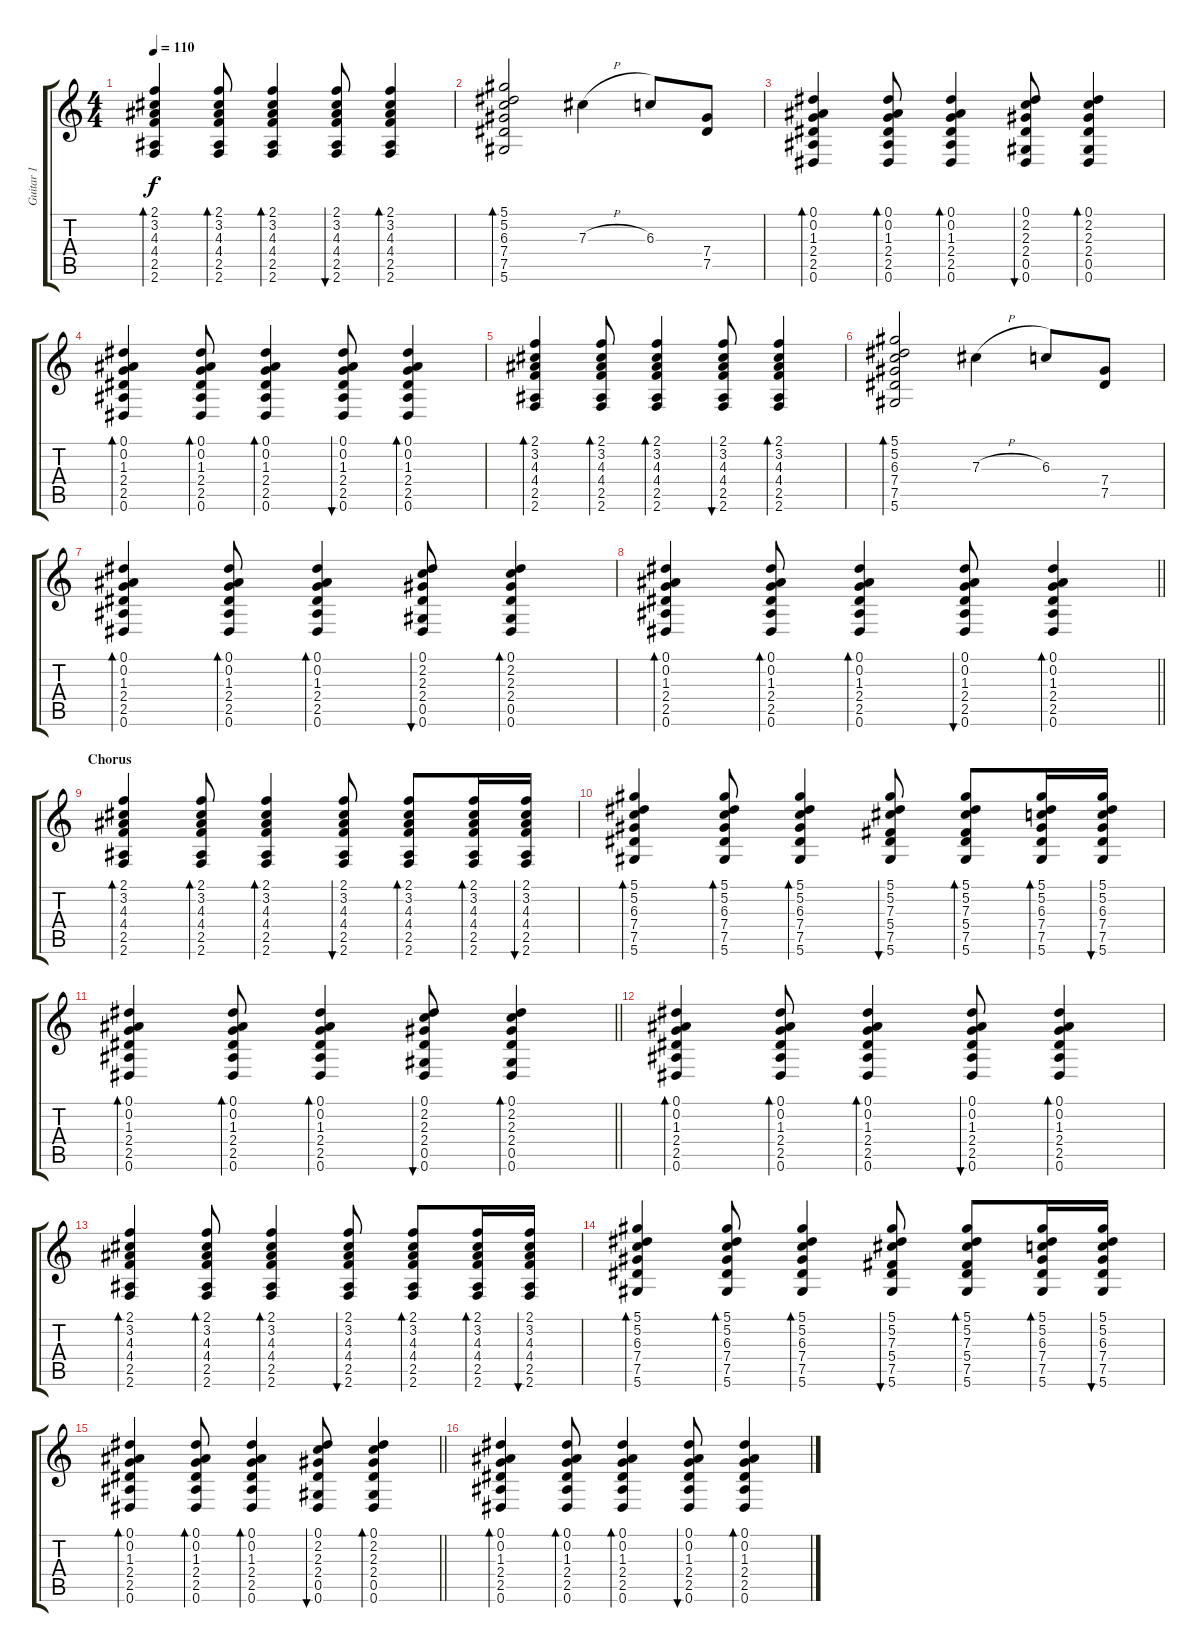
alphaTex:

\track ("Guitar 1" "Guitar 1") {instrument acousticguitarsteel}
\staff {score tabs}
\tuning (Eb4 Bb3 Gb3 Db3 Ab2 Eb2) {hide}
\ts (4 4)
\tempo 110
\clef g2
\ks c
(2.1 3.2 4.3 4.4 2.5 2.6).4{bd 60 dy f} (2.1 3.2 4.3 4.4 2.5 2.6).8{bd 60} (2.1 3.2 4.3 4.4 2.5 2.6).4{bd 60} (2.1 3.2 4.3 4.4 2.5 2.6).8{bu 60} (2.1 3.2 4.3 4.4 2.5 2.6).4{bd 60} |
(5.1 5.2 6.3 7.4 7.5 5.6).2{bd 120} 7.3{h}.4 6.3.8 (7.4 7.5).8 |
(0.1 0.2 1.3 2.4 2.5 0.6).4{bd 60} (0.1 0.2 1.3 2.4 2.5 0.6).8{bd 60} (0.1 0.2 1.3 2.4 2.5 0.6).4{bd 60} (0.1 2.2 2.3 2.4 0.5 0.6).8{bu 60} (0.1 2.2 2.3 2.4 0.5 0.6).4{bd 60} |
(0.1 0.2 1.3 2.4 2.5 0.6).4{bd 60} (0.1 0.2 1.3 2.4 2.5 0.6).8{bd 60} (0.1 0.2 1.3 2.4 2.5 0.6).4{bd 60} (0.1 0.2 1.3 2.4 2.5 0.6).8{bu 60} (0.1 0.2 1.3 2.4 2.5 0.6).4{bd 60} |
(2.1 3.2 4.3 4.4 2.5 2.6).4{bd 60} (2.1 3.2 4.3 4.4 2.5 2.6).8{bd 60} (2.1 3.2 4.3 4.4 2.5 2.6).4{bd 60} (2.1 3.2 4.3 4.4 2.5 2.6).8{bu 60} (2.1 3.2 4.3 4.4 2.5 2.6).4{bd 60} |
(5.1 5.2 6.3 7.4 7.5 5.6).2{bd 120} 7.3{h}.4 6.3.8 (7.4 7.5).8 |
(0.1 0.2 1.3 2.4 2.5 0.6).4{bd 60} (0.1 0.2 1.3 2.4 2.5 0.6).8{bd 60} (0.1 0.2 1.3 2.4 2.5 0.6).4{bd 60} (0.1 2.2 2.3 2.4 0.5 0.6).8{bu 60} (0.1 2.2 2.3 2.4 0.5 0.6).4{bd 60} |
\barLineRight lightlight
(0.1 0.2 1.3 2.4 2.5 0.6).4{bd 60} (0.1 0.2 1.3 2.4 2.5 0.6).8{bd 60} (0.1 0.2 1.3 2.4 2.5 0.6).4{bd 60} (0.1 0.2 1.3 2.4 2.5 0.6).8{bu 60} (0.1 0.2 1.3 2.4 2.5 0.6).4{bd 60} |
\section ("" "Chorus")
(2.1 3.2 4.3 4.4 2.5 2.6).4{bd 60} (2.1 3.2 4.3 4.4 2.5 2.6).8{bd 60} (2.1 3.2 4.3 4.4 2.5 2.6).4{bd 60} (2.1 3.2 4.3 4.4 2.5 2.6).8{bu 60} (2.1 3.2 4.3 4.4 2.5 2.6).8{bd 60} (2.1 3.2 4.3 4.4 2.5 2.6).16{bd 60} (2.1 3.2 4.3 4.4 2.5 2.6).16{bu 60} |
(5.1 5.2 6.3 7.4 7.5 5.6).4{bd 60} (5.1 5.2 6.3 7.4 7.5 5.6).8{bd 60} (5.1 5.2 6.3 7.4 7.5 5.6).4{bd 60} (5.1 5.2 7.3 5.4 7.5 5.6).8{bu 60} (5.1 5.2 7.3 5.4 7.5 5.6).8{bd 60} (5.1 5.2 6.3 7.4 7.5 5.6).16{bd 60} (5.1 5.2 6.3 7.4 7.5 5.6).16{bu 60} |
\barLineRight lightlight
(0.1 0.2 1.3 2.4 2.5 0.6).4{bd 60} (0.1 0.2 1.3 2.4 2.5 0.6).8{bd 60} (0.1 0.2 1.3 2.4 2.5 0.6).4{bd 60} (0.1 2.2 2.3 2.4 0.5 0.6).8{bu 60} (0.1 2.2 2.3 2.4 0.5 0.6).4{bd 60} |
(0.1 0.2 1.3 2.4 2.5 0.6).4{bd 60} (0.1 0.2 1.3 2.4 2.5 0.6).8{bd 60} (0.1 0.2 1.3 2.4 2.5 0.6).4{bd 60} (0.1 0.2 1.3 2.4 2.5 0.6).8{bu 60} (0.1 0.2 1.3 2.4 2.5 0.6).4{bd 60} |
(2.1 3.2 4.3 4.4 2.5 2.6).4{bd 60} (2.1 3.2 4.3 4.4 2.5 2.6).8{bd 60} (2.1 3.2 4.3 4.4 2.5 2.6).4{bd 60} (2.1 3.2 4.3 4.4 2.5 2.6).8{bu 60} (2.1 3.2 4.3 4.4 2.5 2.6).8{bd 60} (2.1 3.2 4.3 4.4 2.5 2.6).16{bd 60} (2.1 3.2 4.3 4.4 2.5 2.6).16{bu 60} |
(5.1 5.2 6.3 7.4 7.5 5.6).4{bd 60} (5.1 5.2 6.3 7.4 7.5 5.6).8{bd 60} (5.1 5.2 6.3 7.4 7.5 5.6).4{bd 60} (5.1 5.2 7.3 5.4 7.5 5.6).8{bu 60} (5.1 5.2 7.3 5.4 7.5 5.6).8{bd 60} (5.1 5.2 6.3 7.4 7.5 5.6).16{bd 60} (5.1 5.2 6.3 7.4 7.5 5.6).16{bu 60} |
\barLineRight lightlight
(0.1 0.2 1.3 2.4 2.5 0.6).4{bd 60} (0.1 0.2 1.3 2.4 2.5 0.6).8{bd 60} (0.1 0.2 1.3 2.4 2.5 0.6).4{bd 60} (0.1 2.2 2.3 2.4 0.5 0.6).8{bu 60} (0.1 2.2 2.3 2.4 0.5 0.6).4{bd 60} |
(0.1 0.2 1.3 2.4 2.5 0.6).4{bd 60} (0.1 0.2 1.3 2.4 2.5 0.6).8{bd 60} (0.1 0.2 1.3 2.4 2.5 0.6).4{bd 60} (0.1 0.2 1.3 2.4 2.5 0.6).8{bu 60} (0.1 0.2 1.3 2.4 2.5 0.6).4{bd 60}
